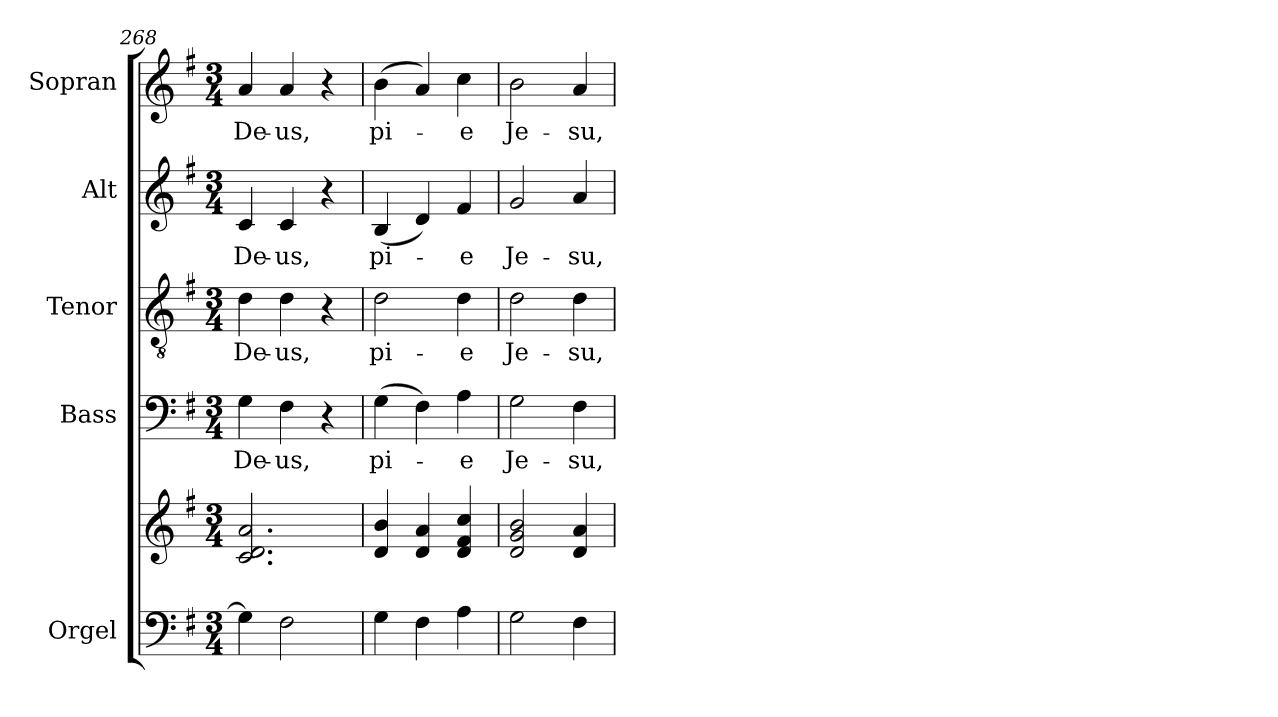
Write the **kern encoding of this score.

**kern	**kern	**kern	**text	**kern	**text	**kern	**text	**kern	**text
*part5	*part5	*part4	*part4	*part3	*part3	*part2	*part2	*part1	*part1
*staff6	*staff5	*staff4	*staff4	*staff3	*staff3	*staff2	*staff2	*staff1	*staff1
*I"Orgel	*	*I"Bass	*	*I"Tenor	*	*I"Alt	*	*I"Sopran	*
*I'Org.	*	*I'B.	*	*I'T.	*	*I'A.	*	*I'S.	*
*clefF4	*clefG2	*clefF4	*	*clefGv2	*	*clefG2	*	*clefG2	*
*k[f#]	*k[f#]	*k[f#]	*	*k[f#]	*	*k[f#]	*	*k[f#]	*
*G:	*G:	*G:	*	*G:	*	*G:	*	*G:	*
*M3/4	*M3/4	*M3/4	*	*M3/4	*	*M3/4	*	*M3/4	*
=268	=268	=268	=268	=268	=268	=268	=268	=268	=268
!	!	!	!LO:LY:b	!	!LO:LY:b	!	!LO:LY:b	!	!LO:LY:b
4G\]	2.c/ 2.d/ 2.a/	4G\	De-	4d\	De-	4c/	De-	4a/	De-
!	!	!	!LO:LY:b	!	!LO:LY:b	!	!LO:LY:b	!	!LO:LY:b
2F#\	.	4F#\	-us,	4d\	-us,	4c/	-us,	4a/	-us,
.	.	4r	.	4r	.	4r	.	4r	.
=269	=269	=269	=269	=269	=269	=269	=269	=269	=269
!	!	!	!LO:LY:b	!	!LO:LY:b	!	!LO:LY:b	!	!LO:LY:b
4G\	4d/ 4b/	(>4G\	pi-	2d\	pi-	(<4B/	pi-	(>4b\	pi-
4F#\	4d/ 4a/	4F#\)	.	.	.	4d/)	.	4a/)	.
!	!	!	!LO:LY:b	!	!LO:LY:b	!	!LO:LY:b	!	!LO:LY:b
4A\	4d/ 4f#/ 4cc/	4A\	-e	4d\	-e	4f#/	-e	4cc\	-e
=270	=270	=270	=270	=270	=270	=270	=270	=270	=270
!	!	!	!LO:LY:b	!	!LO:LY:b	!	!LO:LY:b	!	!LO:LY:b
2G\	2d/ 2g/ 2b/	2G\	Je-	2d\	Je-	2g/	Je-	2b\	Je-
!	!	!	!LO:LY:b	!	!LO:LY:b	!	!LO:LY:b	!	!LO:LY:b
4F#\	4d/ 4a/	4F#\	-su,	4d\	-su,	4a/	-su,	4a/	-su,
=	=	=	=	=	=	=	=	=	=
*-	*-	*-	*-	*-	*-	*-	*-	*-	*-
